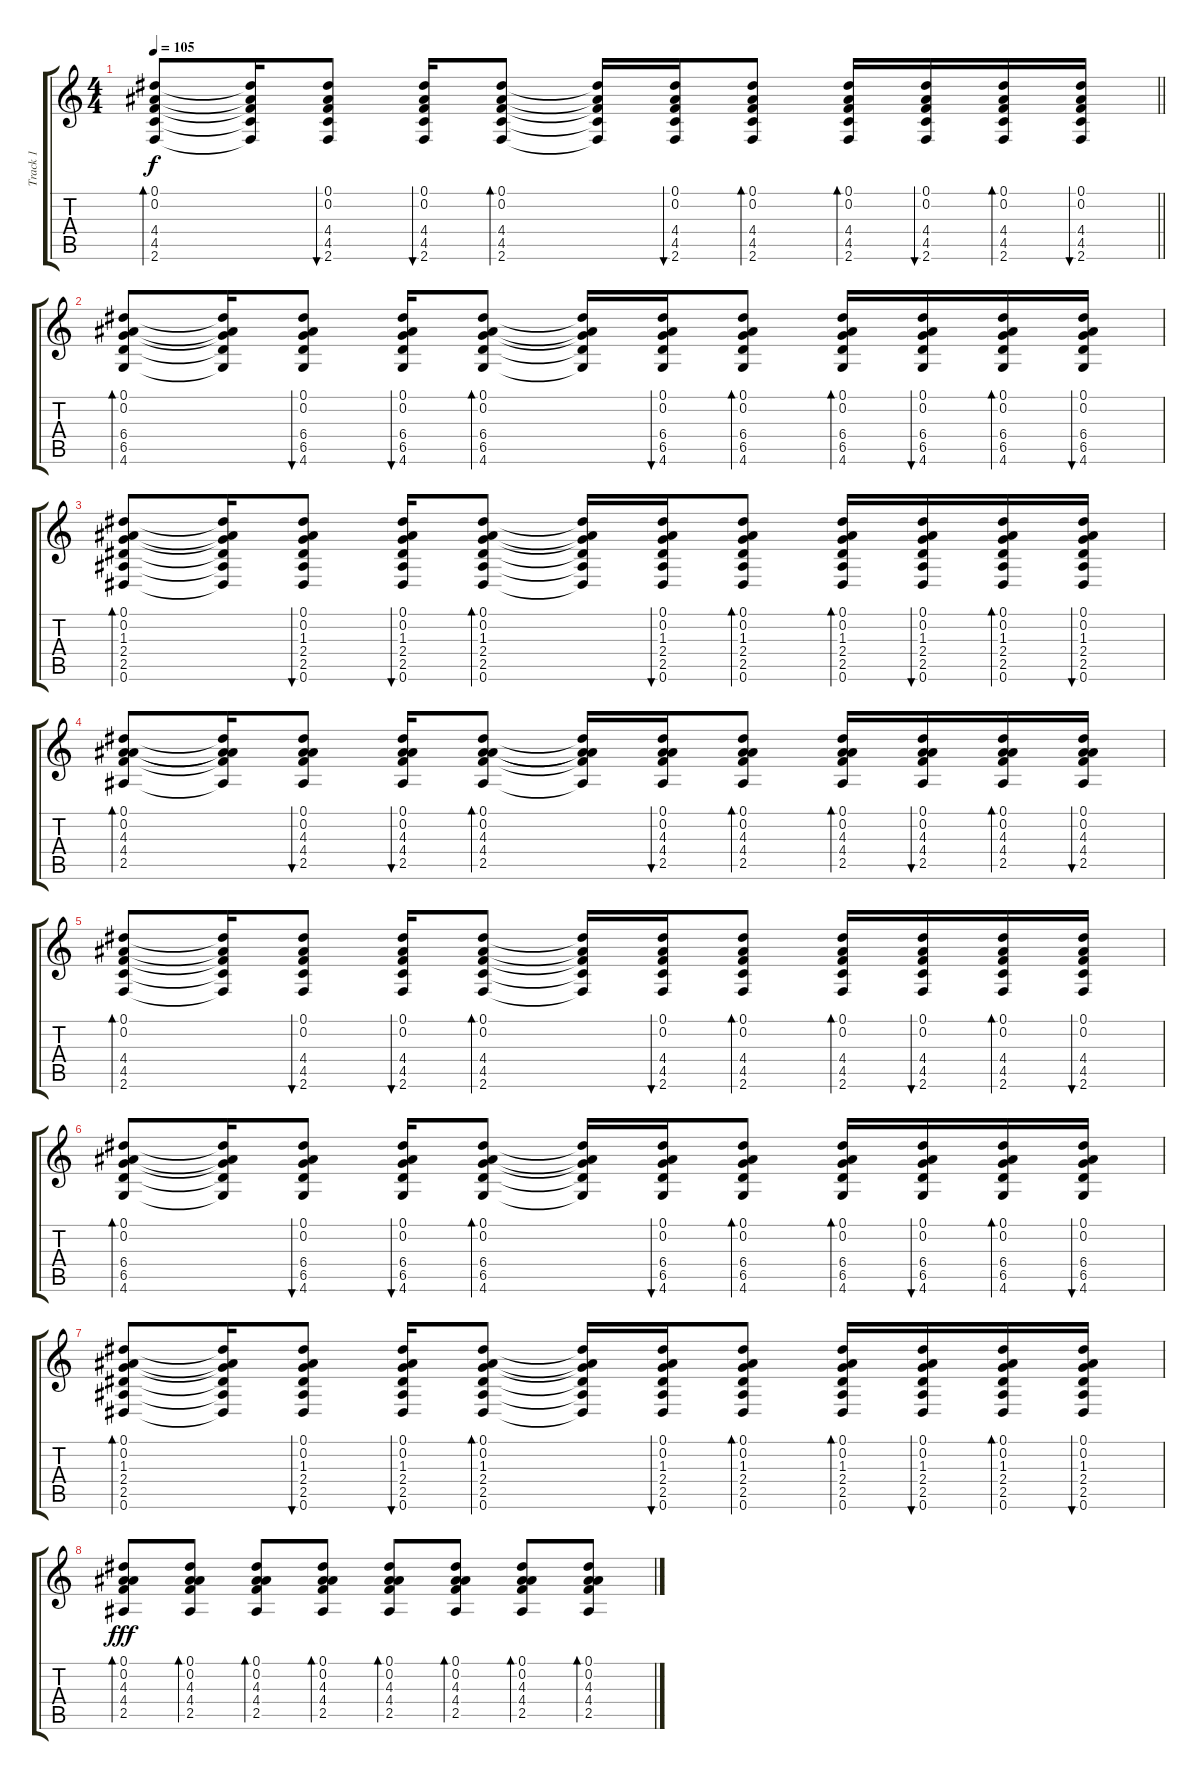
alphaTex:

\track ("Track 1" "Track 1") {instrument acousticguitarsteel}
\staff {score tabs}
\tuning (Eb4 Bb3 Gb3 Db3 Ab2 Eb2) {hide}
\ts (4 4)
\tempo 105
\clef g2
\barLineRight lightlight
\ks c
(0.1 0.2 4.4 4.5 2.6).8{bd 60 dy f} (0.1{t} 0.2{t} 4.4{t} 4.5{t} 2.6{t}).16 (0.1 0.2 4.4 4.5 2.6).8{bu 60} (0.1 0.2 4.4 4.5 2.6).16{bu 60} (0.1 0.2 4.4 4.5 2.6).8{bd 60} (0.1{t} 0.2{t} 4.4{t} 4.5{t} 2.6{t}).16 (0.1 0.2 4.4 4.5 2.6).16{bu 60} (0.1 0.2 4.4 4.5 2.6).8{bd 60} (0.1 0.2 4.4 4.5 2.6).16{bd 60} (0.1 0.2 4.4 4.5 2.6).16{bu 60} (0.1 0.2 4.4 4.5 2.6).16{bd 60} (0.1 0.2 4.4 4.5 2.6).16{bu 60} |
(0.1 0.2 6.4 6.5 4.6).8{bd 60} (0.1{t} 0.2{t} 6.4{t} 6.5{t} 4.6{t}).16 (0.1 0.2 6.4 6.5 4.6).8{bu 60} (0.1 0.2 6.4 6.5 4.6).16{bu 60} (0.1 0.2 6.4 6.5 4.6).8{bd 60} (0.1{t} 0.2{t} 6.4{t} 6.5{t} 4.6{t}).16 (0.1 0.2 6.4 6.5 4.6).16{bu 60} (0.1 0.2 6.4 6.5 4.6).8{bd 60} (0.1 0.2 6.4 6.5 4.6).16{bd 60} (0.1 0.2 6.4 6.5 4.6).16{bu 60} (0.1 0.2 6.4 6.5 4.6).16{bd 60} (0.1 0.2 6.4 6.5 4.6).16{bu 60} |
(0.1 0.2 1.3 2.4 2.5 0.6).8{bd 60} (0.1{t} 0.2{t} 1.3{t} 2.4{t} 2.5{t} 0.6{t}).16 (0.1 0.2 1.3 2.4 2.5 0.6).8{bu 60} (0.1 0.2 1.3 2.4 2.5 0.6).16{bu 60} (0.1 0.2 1.3 2.4 2.5 0.6).8{bd 60} (0.1{t} 0.2{t} 1.3{t} 2.4{t} 2.5{t} 0.6{t}).16 (0.1 0.2 1.3 2.4 2.5 0.6).16{bu 60} (0.1 0.2 1.3 2.4 2.5 0.6).8{bd 60} (0.1 0.2 1.3 2.4 2.5 0.6).16{bd 60} (0.1 0.2 1.3 2.4 2.5 0.6).16{bu 60} (0.1 0.2 1.3 2.4 2.5 0.6).16{bd 60} (0.1 0.2 1.3 2.4 2.5 0.6).16{bu 60} |
(0.1 0.2 4.3 4.4 2.5).8{bd 60} (0.1{t} 0.2{t} 4.3{t} 4.4{t} 2.5{t}).16 (0.1 0.2 4.3 4.4 2.5).8{bu 60} (0.1 0.2 4.3 4.4 2.5).16{bu 60} (0.1 0.2 4.3 4.4 2.5).8{bd 60} (0.1{t} 0.2{t} 4.3{t} 4.4{t} 2.5{t}).16 (0.1 0.2 4.3 4.4 2.5).16{bu 60} (0.1 0.2 4.3 4.4 2.5).8{bd 60} (0.1 0.2 4.3 4.4 2.5).16{bd 60} (0.1 0.2 4.3 4.4 2.5).16{bu 60} (0.1 0.2 4.3 4.4 2.5).16{bd 60} (0.1 0.2 4.3 4.4 2.5).16{bu 60} |
(0.1 0.2 4.4 4.5 2.6).8{bd 60} (0.1{t} 0.2{t} 4.4{t} 4.5{t} 2.6{t}).16 (0.1 0.2 4.4 4.5 2.6).8{bu 60} (0.1 0.2 4.4 4.5 2.6).16{bu 60} (0.1 0.2 4.4 4.5 2.6).8{bd 60} (0.1{t} 0.2{t} 4.4{t} 4.5{t} 2.6{t}).16 (0.1 0.2 4.4 4.5 2.6).16{bu 60} (0.1 0.2 4.4 4.5 2.6).8{bd 60} (0.1 0.2 4.4 4.5 2.6).16{bd 60} (0.1 0.2 4.4 4.5 2.6).16{bu 60} (0.1 0.2 4.4 4.5 2.6).16{bd 60} (0.1 0.2 4.4 4.5 2.6).16{bu 60} |
(0.1 0.2 6.4 6.5 4.6).8{bd 60} (0.1{t} 0.2{t} 6.4{t} 6.5{t} 4.6{t}).16 (0.1 0.2 6.4 6.5 4.6).8{bu 60} (0.1 0.2 6.4 6.5 4.6).16{bu 60} (0.1 0.2 6.4 6.5 4.6).8{bd 60} (0.1{t} 0.2{t} 6.4{t} 6.5{t} 4.6{t}).16 (0.1 0.2 6.4 6.5 4.6).16{bu 60} (0.1 0.2 6.4 6.5 4.6).8{bd 60} (0.1 0.2 6.4 6.5 4.6).16{bd 60} (0.1 0.2 6.4 6.5 4.6).16{bu 60} (0.1 0.2 6.4 6.5 4.6).16{bd 60} (0.1 0.2 6.4 6.5 4.6).16{bu 60} |
(0.1 0.2 1.3 2.4 2.5 0.6).8{bd 60} (0.1{t} 0.2{t} 1.3{t} 2.4{t} 2.5{t} 0.6{t}).16 (0.1 0.2 1.3 2.4 2.5 0.6).8{bu 60} (0.1 0.2 1.3 2.4 2.5 0.6).16{bu 60} (0.1 0.2 1.3 2.4 2.5 0.6).8{bd 60} (0.1{t} 0.2{t} 1.3{t} 2.4{t} 2.5{t} 0.6{t}).16 (0.1 0.2 1.3 2.4 2.5 0.6).16{bu 60} (0.1 0.2 1.3 2.4 2.5 0.6).8{bd 60} (0.1 0.2 1.3 2.4 2.5 0.6).16{bd 60} (0.1 0.2 1.3 2.4 2.5 0.6).16{bu 60} (0.1 0.2 1.3 2.4 2.5 0.6).16{bd 60} (0.1 0.2 1.3 2.4 2.5 0.6).16{bu 60} |
(0.1 0.2 4.3 4.4 2.5).8{bd 60 dy fff} (0.1 0.2 4.3 4.4 2.5).8{bd 60} (0.1 0.2 4.3 4.4 2.5).8{bd 60} (0.1 0.2 4.3 4.4 2.5).8{bd 60} (0.1 0.2 4.3 4.4 2.5).8{bd 60} (0.1 0.2 4.3 4.4 2.5).8{bd 60} (0.1 0.2 4.3 4.4 2.5).8{bd 60} (0.1 0.2 4.3 4.4 2.5).8{bd 60}
